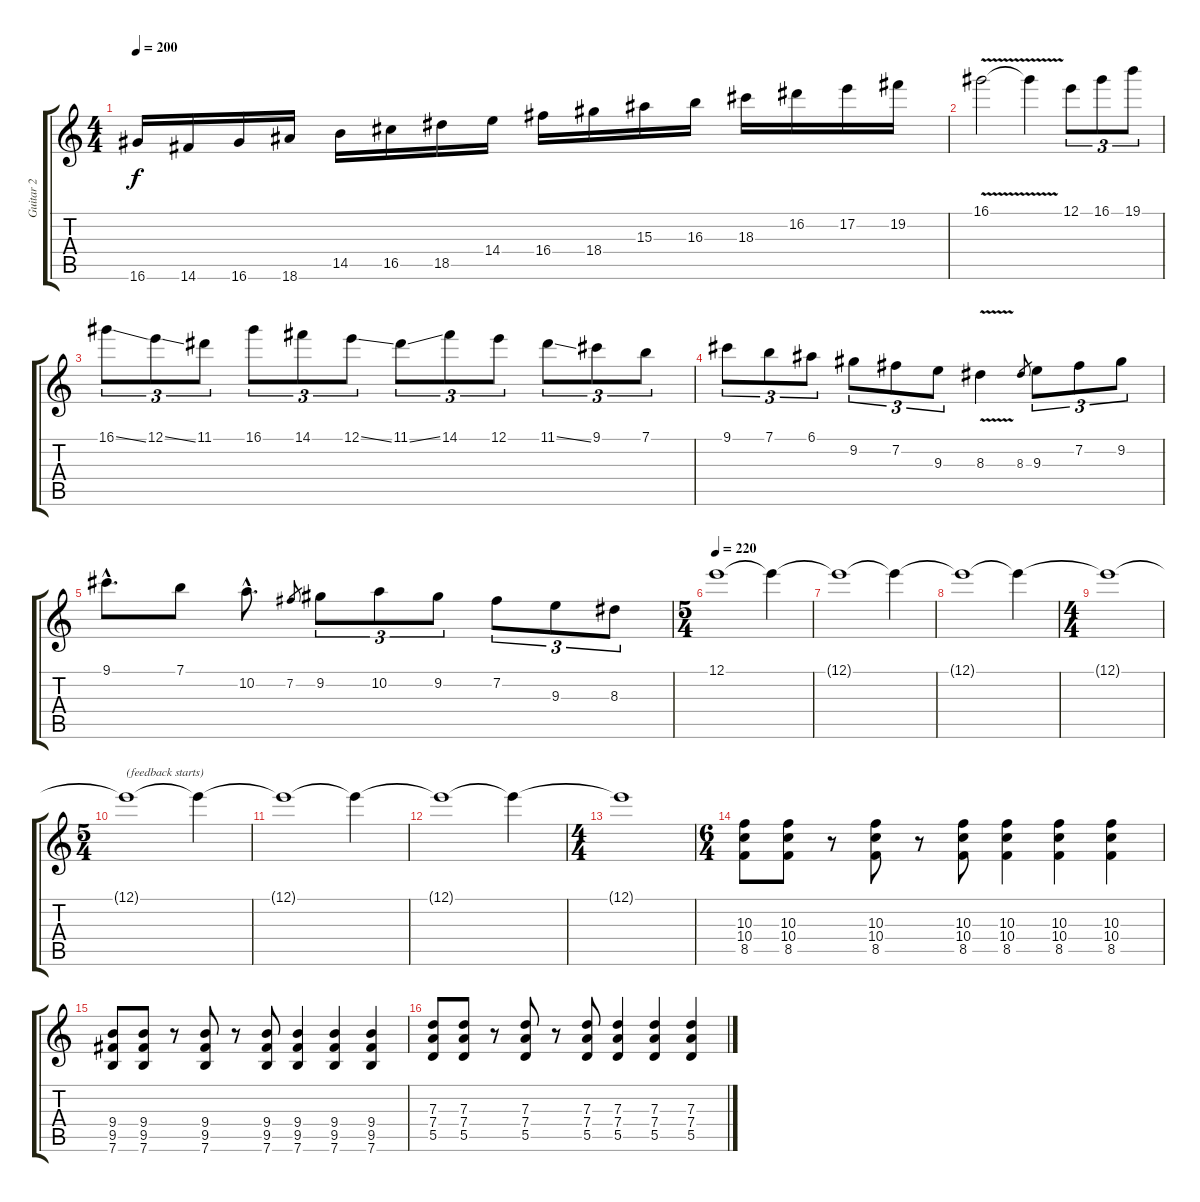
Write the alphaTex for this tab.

\track ("Guitar 2" "Guitar 2") {instrument distortionguitar}
\staff {score tabs}
\tuning (E4 B3 G3 D3 A2 E2) {hide}
\ts (4 4)
\tempo 200
\clef g2
\ks c
16.6.16{dy f} 14.6.16 16.6.16 18.6.16 14.5.16 16.5.16 18.5.16 14.4.16 16.4.16 18.4.16 15.3.16 16.3.16 18.3.16 16.2.16 17.2.16 19.2.16 |
16.1{v}.2 16.1{t}.4 12.1.8{tu (3 2)} 16.1.8{tu (3 2)} 19.1.8{tu (3 2)} |
16.1{ss}.8{tu (3 2)} 12.1{ss}.8{tu (3 2)} 11.1.8{tu (3 2)} 16.1.8{tu (3 2)} 14.1.8{tu (3 2)} 12.1{ss}.8{tu (3 2)} 11.1{ss}.8{tu (3 2)} 14.1.8{tu (3 2)} 12.1.8{tu (3 2)} 11.1{ss}.8{tu (3 2)} 9.1.8{tu (3 2)} 7.1.8{tu (3 2)} |
9.1.8{tu (3 2)} 7.1.8{tu (3 2)} 6.1.8{tu (3 2)} 9.2.8{tu (3 2)} 7.2.8{tu (3 2)} 9.3.8{tu (3 2)} 8.3{v}.4 8.3.8{gr} 9.3.8{tu (3 2)} 7.2.8{tu (3 2)} 9.2.8{tu (3 2)} |
9.1{hac}.8{d} 7.1.8 10.2{hac}.8{d} 7.2.8{gr} 9.2.8{tu (3 2)} 10.2.8{tu (3 2)} 9.2.8{tu (3 2)} 7.2.8{tu (3 2)} 9.3.8{tu (3 2)} 8.3.8{tu (3 2)} |
\ts (5 4)
\tempo 220
12.1.1 12.1{t}.4 |
12.1{t}.1 12.1{t}.4 |
12.1{t}.1 12.1{t}.4 |
\ts (4 4)
12.1{t}.1 |
\ts (5 4)
12.1{t}.1{txt "(feedback starts)"} 12.1{t}.4 |
12.1{t}.1{volume 0} 12.1{t}.4 |
12.1{t}.1 12.1{t}.4 |
\ts (4 4)
12.1{t}.1 |
\ts (6 4)
(10.3 10.4 8.5).8{volume 13} (10.3 10.4 8.5).8 r.8 (10.3 10.4 8.5).8 r.8 (10.3 10.4 8.5).8 (10.3 10.4 8.5).4 (10.3 10.4 8.5).4 (10.3 10.4 8.5).4 |
(9.4 9.5 7.6).8 (9.4 9.5 7.6).8 r.8 (9.4 9.5 7.6).8 r.8 (9.4 9.5 7.6).8 (9.4 9.5 7.6).4 (9.4 9.5 7.6).4 (9.4 9.5 7.6).4 |
(7.3 7.4 5.5).8 (7.3 7.4 5.5).8 r.8 (7.3 7.4 5.5).8 r.8 (7.3 7.4 5.5).8 (7.3 7.4 5.5).4 (7.3 7.4 5.5).4 (7.3 7.4 5.5).4
